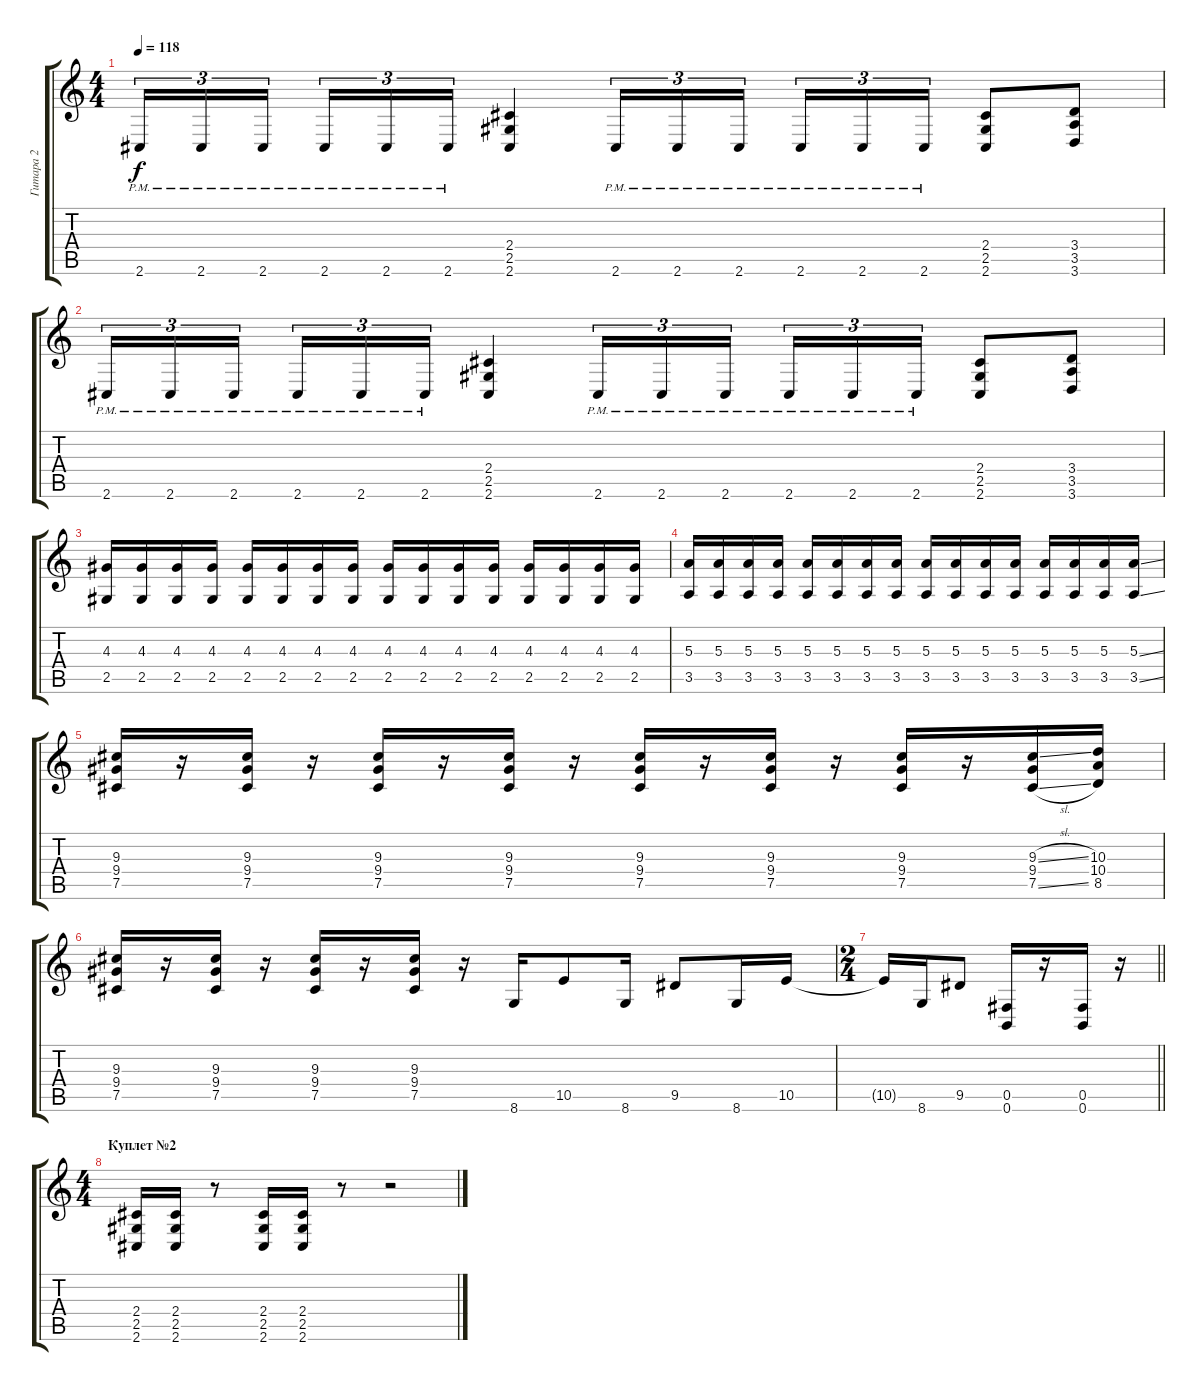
\track ("Гитара 2" "Гитара 2") {instrument acousticguitarsteel}
\staff {score tabs}
\tuning (Db4 Ab3 E3 B2 Gb2 B1) {hide}
\ts (4 4)
\tempo 118
\clef g2
\ks c
2.6{pm}.16{tu (3 2) dy f} 2.6{pm}.16{tu (3 2)} 2.6{pm}.16{tu (3 2)} 2.6{pm}.16{tu (3 2)} 2.6{pm}.16{tu (3 2)} 2.6{pm}.16{tu (3 2)} (2.4 2.5 2.6).4 2.6{pm}.16{tu (3 2)} 2.6{pm}.16{tu (3 2)} 2.6{pm}.16{tu (3 2)} 2.6{pm}.16{tu (3 2)} 2.6{pm}.16{tu (3 2)} 2.6{pm}.16{tu (3 2)} (2.4 2.5 2.6).8 (3.4 3.5 3.6).8 |
2.6{pm}.16{tu (3 2)} 2.6{pm}.16{tu (3 2)} 2.6{pm}.16{tu (3 2)} 2.6{pm}.16{tu (3 2)} 2.6{pm}.16{tu (3 2)} 2.6{pm}.16{tu (3 2)} (2.4 2.5 2.6).4 2.6{pm}.16{tu (3 2)} 2.6{pm}.16{tu (3 2)} 2.6{pm}.16{tu (3 2)} 2.6{pm}.16{tu (3 2)} 2.6{pm}.16{tu (3 2)} 2.6{pm}.16{tu (3 2)} (2.4 2.5 2.6).8 (3.4 3.5 3.6).8 |
(4.3 2.5).16 (4.3 2.5).16 (4.3 2.5).16 (4.3 2.5).16 (4.3 2.5).16 (4.3 2.5).16 (4.3 2.5).16 (4.3 2.5).16 (4.3 2.5).16 (4.3 2.5).16 (4.3 2.5).16 (4.3 2.5).16 (4.3 2.5).16 (4.3 2.5).16 (4.3 2.5).16 (4.3 2.5).16 |
(5.3 3.5).16 (5.3 3.5).16 (5.3 3.5).16 (5.3 3.5).16 (5.3 3.5).16 (5.3 3.5).16 (5.3 3.5).16 (5.3 3.5).16 (5.3 3.5).16 (5.3 3.5).16 (5.3 3.5).16 (5.3 3.5).16 (5.3 3.5).16 (5.3 3.5).16 (5.3 3.5).16 (5.3{ss} 3.5{ss}).16 |
(9.3 9.4 7.5).16 r.16 (9.3 9.4 7.5).16 r.16 (9.3 9.4 7.5).16 r.16 (9.3 9.4 7.5).16 r.16 (9.3 9.4 7.5).16 r.16 (9.3 9.4 7.5).16 r.16 (9.3 9.4 7.5).16 r.16 (9.3{sl} 9.4 7.5{sl}).16 (10.3 10.4 8.5).16 |
(9.3 9.4 7.5).16 r.16 (9.3 9.4 7.5).16 r.16 (9.3 9.4 7.5).16 r.16 (9.3 9.4 7.5).16 r.16 8.6.16 10.5.8 8.6.16 9.5.8 8.6.16 10.5.16 |
\ts (2 4)
\barLineRight lightlight
10.5{t}.16 8.6.16 9.5.8 (0.5 0.6).16 r.16 (0.5 0.6).16 r.16 |
\ts (4 4)
\section ("" "Куплет №2")
(2.4 2.5 2.6).16 (2.4 2.5 2.6).16 r.8 (2.4 2.5 2.6).16 (2.4 2.5 2.6).16 r.8 r.2
